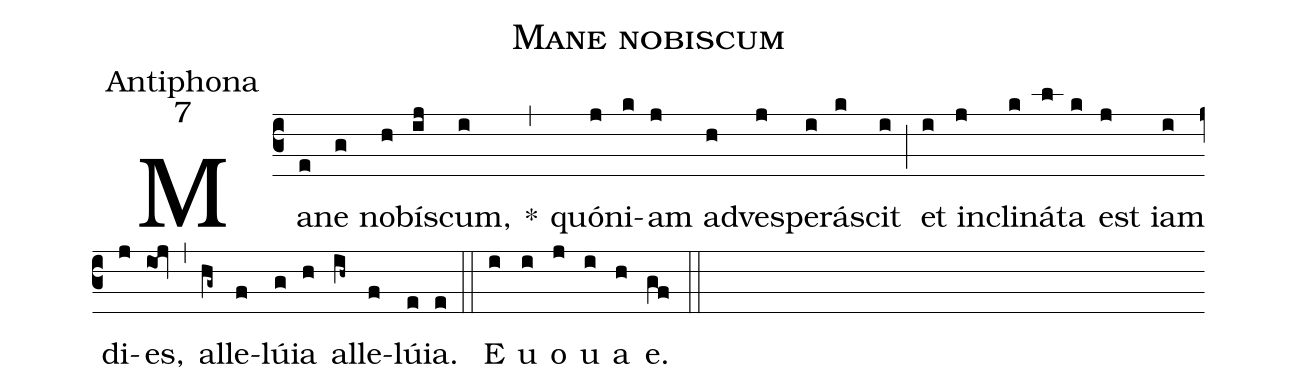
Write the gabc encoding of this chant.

name:Mane nobiscum;
office-part:Antiphona;
mode:7;
%%
(c3) Ma(e)ne(g) no(h)bís(ij)cum,(i) *(,) quó(j)ni(k)am(j) ad(h)ve(j)spe(i)rá(k)scit(i) (;) et(i) in(j)cli(k)ná(l)ta(k) est(j) iam(i) di(j)es,(io!jv) (,) al(hg~)le(f)lú(g)ia(h) al(ih~)le(f)lú(e)ia.(e) (::) E(i) u(i)  o(j) u(i) a(h) e.(gf) (::)
